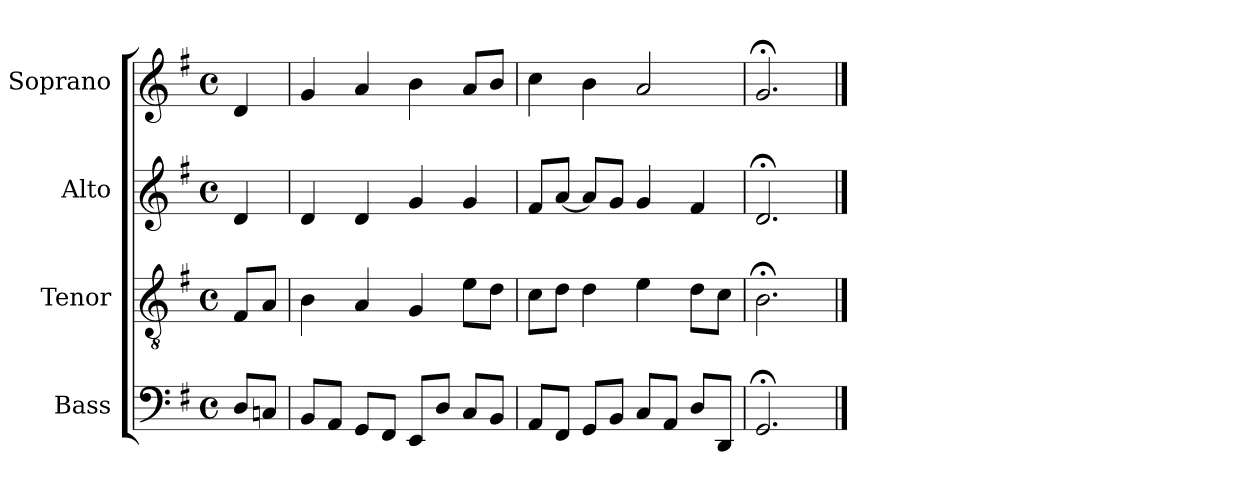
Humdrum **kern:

**kern	**kern	**kern	**kern
*part4	*part3	*part2	*part1
*staff4	*staff3	*staff2	*staff1
*I"Bass	*I"Tenor	*I"Alto	*I"Soprano
*I'B	*I'T	*I'A	*I'S
*clefF4	*clefGv2	*clefG2	*clefG2
*k[f#]	*k[f#]	*k[f#]	*k[f#]
*G:	*G:	*G:	*G:
*M4/4	*M4/4	*M4/4	*M4/4
*met(c)	*met(c)	*met(c)	*met(c)
*MM100	*MM100	*MM100	*MM100
=	=	=	=
8DL	8F#L	4d	4d
8CnJ	8AJ	.	.
=13	=13	=13	=13
8BBL	4B	4d	4g
8AAJ	.	.	.
8GGL	4A	4d	4a
8FF#J	.	.	.
8EEL	4G	4g	4b
8DJ	.	.	.
8CL	8eL	4g	8aL
8BBJ	8dJ	.	8bJ
=14	=14	=14	=14
8AAL	8cL	8f#L	4cc
8FF#J	8dJ	[8aJ	.
8GGL	4d	8aL]	4b
8BBJ	.	8gJ	.
8CL	4e	4g	2a
8AAJ	.	.	.
8DL	8dL	4f#	.
8DDJ	8cJ	.	.
=15	=15	=15	=15
2.GG;<	2.B;<	2.d;<	2.g;<
==	==	==	==
*-	*-	*-	*-
